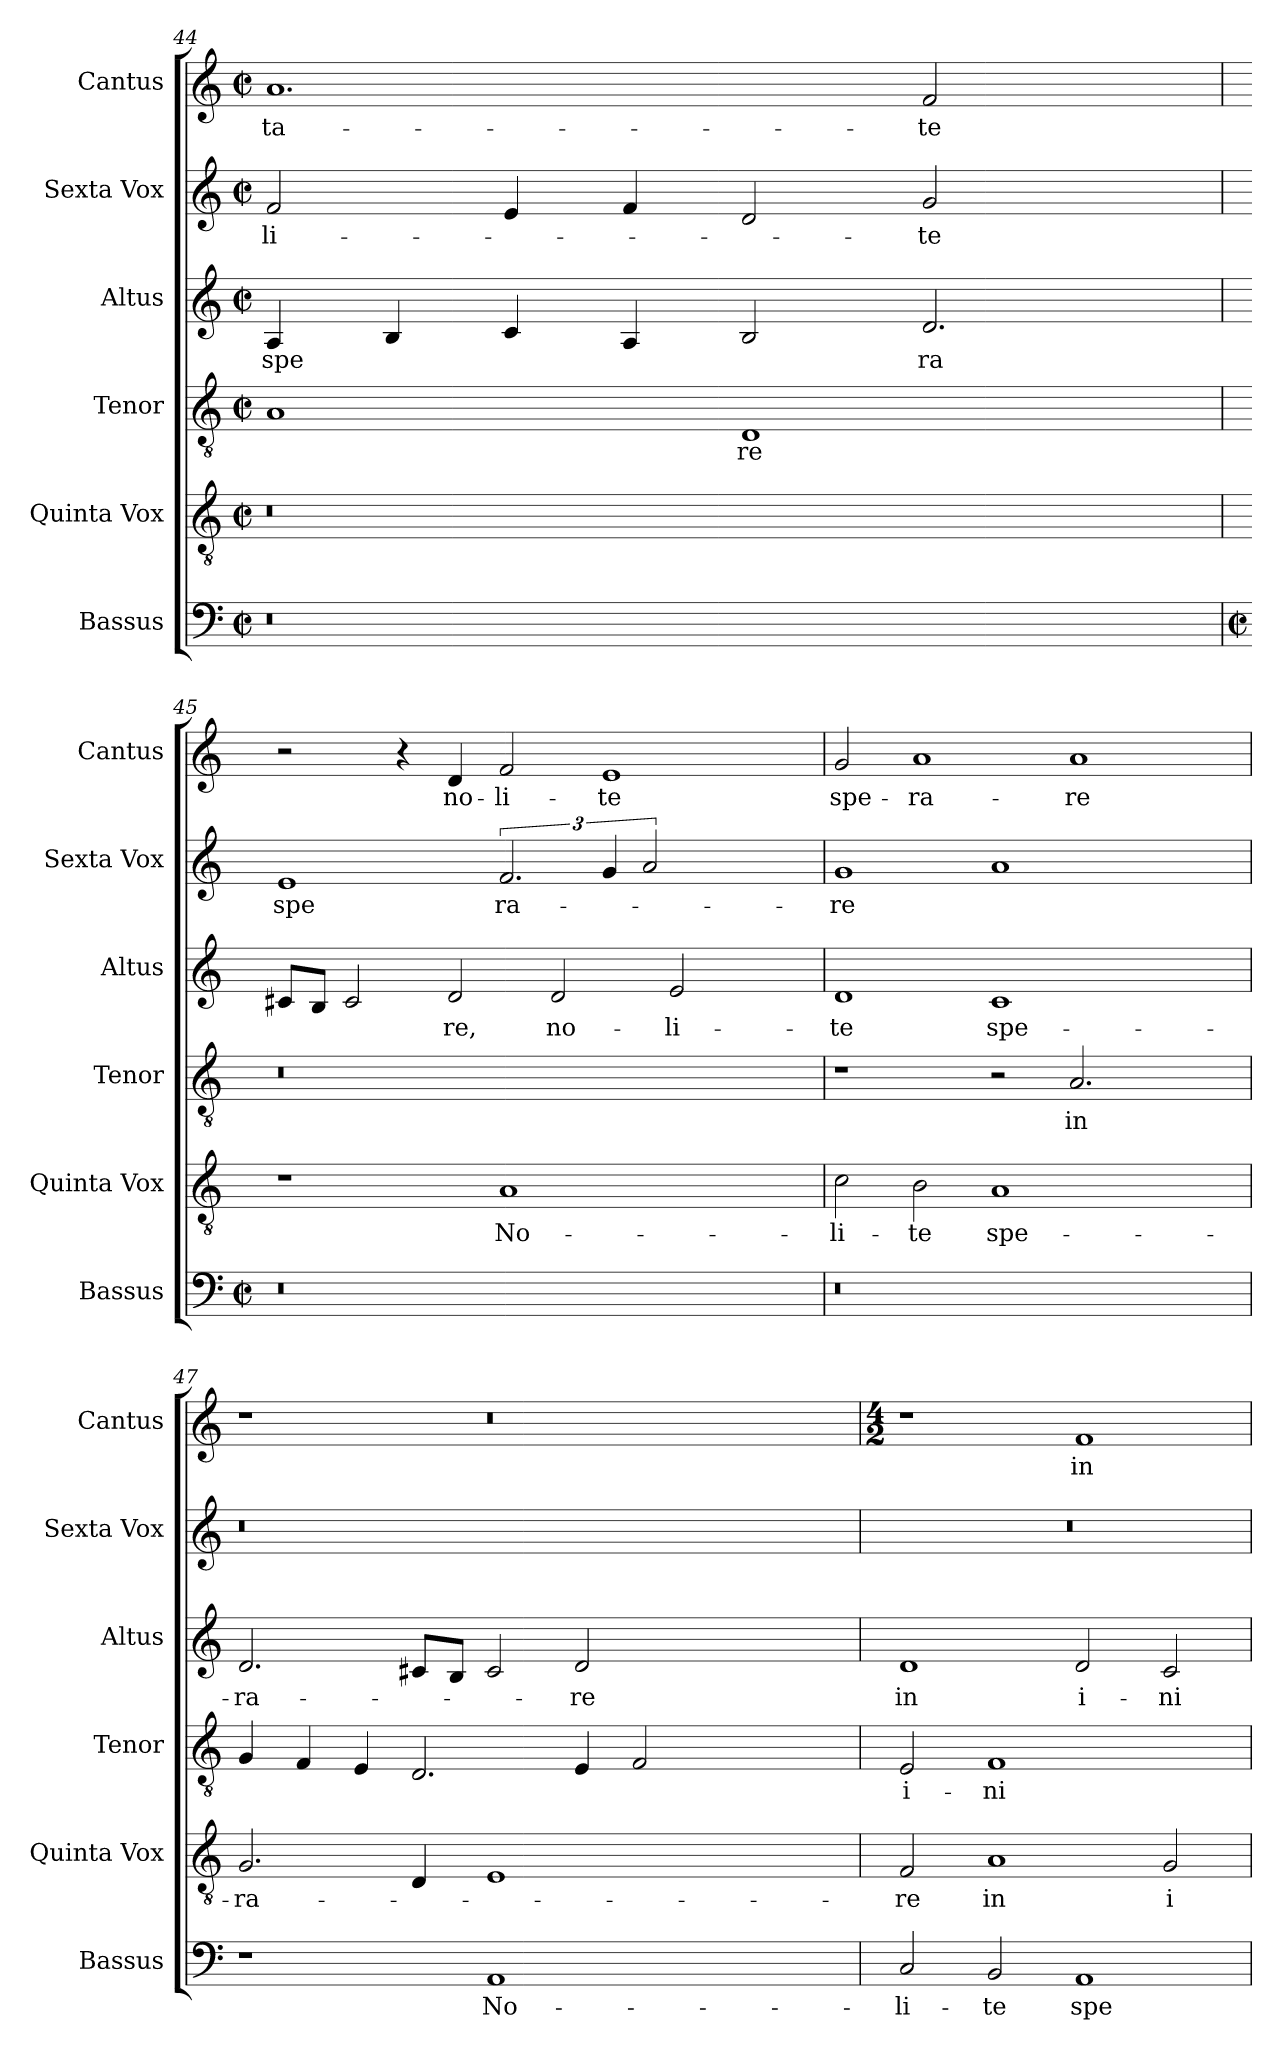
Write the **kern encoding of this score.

**kern	**text	**kern	**text	**kern	**text	**kern	**text	**kern	**text	**kern	**text
*part6	*part6	*part5	*part5	*part4	*part4	*part3	*part3	*part2	*part2	*part1	*part1
*staff6	*staff6	*staff5	*staff5	*staff4	*staff4	*staff3	*staff3	*staff2	*staff2	*staff1	*staff1
*I"Bassus	*	*I"Quinta Vox	*	*I"Tenor	*	*I"Altus	*	*I"Sexta Vox	*	*I"Cantus	*
*I'Bassus	*	*I'Quinta Vox	*	*I'Tenor	*	*I'Altus	*	*I'Sexta Vox	*	*I'Cantus	*
!!LO:LB:g=z
*clefF4	*	*clefGv2	*	*clefGv2	*	*clefG2	*	*clefG2	*	*clefG2	*
*k[]	*	*k[]	*	*k[]	*	*k[]	*	*k[]	*	*k[]	*
*C:	*	*C:	*	*C:	*	*C:	*	*C:	*	*C:	*
*M4/2	*	*M4/2	*	*M4/2	*	*M4/2	*	*M4/2	*	*M4/2	*
*met(c|)	*	*met(c|)	*	*met(c|)	*	*met(c|)	*	*met(c|)	*	*met(c|)	*
=44	=44	=44	=44	=44	=44	=44	=44	=44	=44	=44	=44
!	!	!	!	!	!	!	!LO:LY:b	!	!LO:LY:b	!	!LO:LY:b
*	*	*	*	*	*	*	*	*	*	*^	*
0r	.	0r	.	1A	.	4A	spe	2f	-li-	1.a	0ryy	-ta-
.	.	.	.	.	.	4B	.	.	.	.	.	.
.	.	.	.	.	.	4c	.	4e	.	.	.	.
.	.	.	.	.	.	4A	.	4f	.	.	.	.
!	!	!	!	!	!LO:LY:b	!	!	!	!	!	!	!
.	.	.	.	1D	-re	2B	.	2d	.	.	.	.
!	!	!	!	!	!	!	!LO:LY:b	!	!LO:LY:b	!	!	!LO:LY:b
.	.	.	.	.	.	2.d	ra	2g	-te	2f	.	-te
4ryy	.	4ryy	.	4ryy	.	.	.	4ryy	.	4ryy	4ryy	.
!!LO:LB:g=z	!!
=45	=45	=45	=45	=45	=45	=45	=45	=45	=45	=45	=45	=45
*M4/2	*	*	*	*	*	*	*	*	*	*	*	*
*met(c|)	*	*	*	*	*	*	*	*	*	*	*	*
!	!	!	!	!	!	!	!	!	!LO:LY:b	!	!	!
0r	.	1r	.	0r	.	8c#L	.	1e	spe	2r	1ryy	.
.	.	.	.	.	.	8BJ	.	.	.	.	.	.
.	.	.	.	.	.	2c#	.	.	.	.	.	.
.	.	.	.	.	.	.	.	.	.	4r	.	.
!	!	!	!	!	!	!	!LO:LY:b	!	!	!	!	!LO:LY:b
.	.	.	.	.	.	2d	re,	.	.	4d	.	no-
!	!	!	!LO:LY:b	!	!	!	!	!	!LO:LY:b	!	!	!LO:LY:b
.	.	1A	No-	.	.	.	.	3.f	ra-	2f	2ryy	-li-
!	!	!	!	!	!	!	!LO:LY:b	!	!	!	!	!
.	.	.	.	.	.	2d	no-	.	.	.	.	.
!	!	!	!	!	!	!	!	!	!	!	!	!LO:LY:b
.	.	.	.	.	.	.	.	6g	.	1e	2ryy	-te
.	.	.	.	.	.	.	.	3a	.	.	.	.
!	!	!	!	!	!	!	!LO:LY:b	!	!	!	!	!
.	.	.	.	.	.	2e	-li-	.	.	.	.	.
2ryy	.	2ryy	.	2ryy	.	.	.	2ryy	.	.	2ryy	.
.	.	.	.	.	.	4ryy	.	.	.	.	.	.
=45	=45	=45	=45	=45	=45	=45	=45	=45	=45	=45	=45	=45
!	!	!	!LO:LY:b	!	!	!	!LO:LY:b	!	!LO:LY:b	!	!	!LO:LY:b
0r	.	2c	-li-	1r	.	1d	-te	1g	-re	2g	1ryy	spe-
!	!	!	!LO:LY:b	!	!	!	!	!	!	!	!	!LO:LY:b
.	.	2B	-te	.	.	.	.	.	.	1a	.	-ra-
!	!	!	!LO:LY:b	!	!	!	!LO:LY:b	!	!	!	!	!
.	.	1A	spe-	2r	.	1c	spe-	1a	.	.	1.ryy	.
!	!	!	!	!	!LO:LY:b	!	!	!	!	!	!	!LO:LY:b
.	.	.	.	2.A	in	.	.	.	.	1a	.	-re
2ryy	.	2ryy	.	.	.	2ryy	.	2ryy	.	.	.	.
.	.	.	.	4ryy	.	.	.	.	.	.	.	.
=47	=47	=47	=47	=47	=47	=47	=47	=47	=47	=47	=47	=47
!	!	!	!LO:LY:b	!	!	!	!LO:LY:b	!	!	!	!	!
1r	.	2.G	-ra-	4G	.	2.d	-ra-	0r	.	1r	0.ryy	.
.	.	.	.	4F	.	.	.	.	.	.	.	.
.	.	.	.	4E	.	.	.	.	.	.	.	.
.	.	4D	.	2.D	.	8c#L	.	.	.	.	.	.
.	.	.	.	.	.	8BJ	.	.	.	.	.	.
!	!LO:LY:b	!	!	!	!	!	!	!	!	!	!	!
1AA	No-	1E	.	.	.	2c#	.	.	.	0r	.	.
!	!	!	!	!	!	!	!LO:LY:b	!	!	!	!	!
.	.	.	.	4E	.	2d	-re	.	.	.	.	.
.	.	.	.	2F	.	.	.	.	.	.	.	.
1ryy	.	1ryy	.	.	.	1ryy	.	1ryy	.	.	.	.
.	.	.	.	2.ryy	.	.	.	.	.	.	.	.
*	*	*	*	*	*	*	*	*	*	*v	*v	*
!!LO:LB:g=z
=48	=48	=48	=48	=48	=48	=48	=48	=48	=48	=48	=48
*	*	*	*	*	*	*	*	*	*	*M4/2	*
!	!LO:LY:b	!	!LO:LY:b	!	!LO:LY:b	!	!LO:LY:b	!	!	!	!
2C	-li-	2F	-re	2E	i-	1d	in	0r	.	1r	.
!	!LO:LY:b	!	!LO:LY:b	!	!LO:LY:b	!	!	!	!	!	!
2BB	-te	1A	in	1F	-ni-	.	.	.	.	.	.
!	!LO:LY:b	!	!	!	!	!	!LO:LY:b	!	!	!	!LO:LY:b
1AA	spe-	.	.	.	.	2d	i-	.	.	1f	in
!	!	!	!LO:LY:b	!	!	!	!LO:LY:b	!	!	!	!
.	.	2G	i-	2ryy	.	2c	-ni-	.	.	.	.
=	=	=	=	=	=	=	=	=	=	=	=
*-	*-	*-	*-	*-	*-	*-	*-	*-	*-	*-	*-
